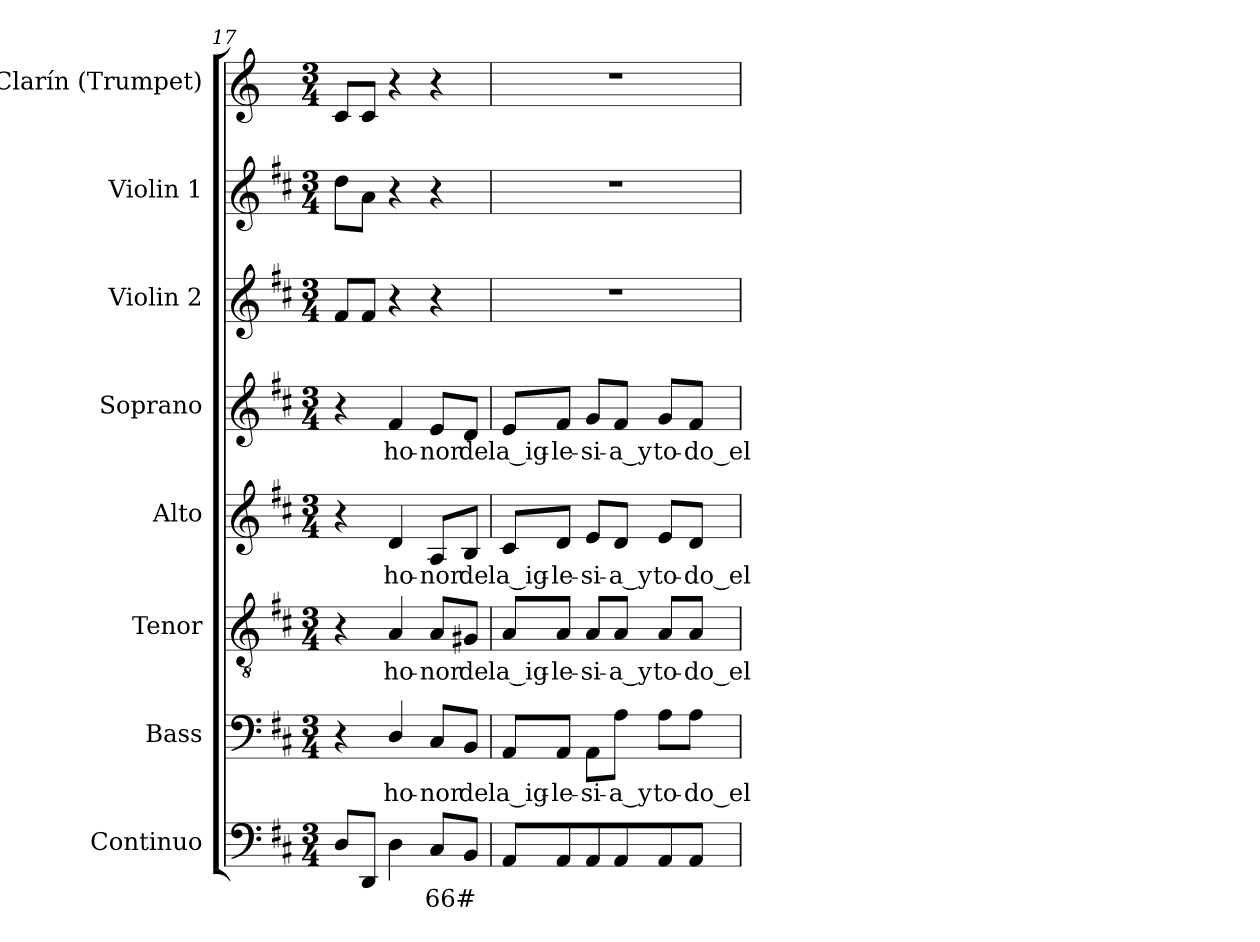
**kern	**text	**kern	**text	**kern	**text	**kern	**text	**kern	**text	**kern	**kern	**kern
*part8	*part8	*part7	*part7	*part6	*part6	*part5	*part5	*part4	*part4	*part3	*part2	*part1
*staff8	*staff8	*staff7	*staff7	*staff6	*staff6	*staff5	*staff5	*staff4	*staff4	*staff3	*staff2	*staff1
*I"Continuo	*	*I"Bass	*	*I"Tenor	*	*I"Alto	*	*I"Soprano	*	*I"Violin 2	*I"Violin 1	*I"Clarín (Trumpet)
*I'Cont.	*	*I'B.	*	*I'T.	*	*I'A.	*	*I'S.	*	*I'Vln. 2	*I'Vln. 1	*I'Tpt.
*clefF4	*	*clefF4	*	*clefGv2	*	*clefG2	*	*clefG2	*	*clefG2	*clefG2	*clefG2
*	*	*	*	*ITrd7c12	*	*	*	*	*	*	*	*ITrd-1c-2
*k[f#c#]	*	*k[f#c#]	*	*k[f#c#]	*	*k[f#c#]	*	*k[f#c#]	*	*k[f#c#]	*k[f#c#]	*k[f#c#]
*D:	*	*D:	*	*D:	*	*D:	*	*D:	*	*D:	*D:	*D:
*M3/4	*	*M3/4	*	*M3/4	*	*M3/4	*	*M3/4	*	*M3/4	*M3/4	*M3/4
=17	=17	=17	=17	=17	=17	=17	=17	=17	=17	=17	=17	=17
8Di/L	.	4r	.	4r	.	4r	.	4r	.	8f#i/L	8ddi\L	8di/L
8DDi/J	.	.	.	.	.	.	.	.	.	8f#i/J	8ai\J	8di/J
!	!	!	!LO:LY:b:color=#000000	!	!	!	!	!	!	!	!	!
!	!	!	!	!	!LO:LY:b:color=#000000	!	!	!	!	!	!	!
!	!	!	!	!	!	!	!LO:LY:b:color=#000000	!	!	!	!	!
!	!	!	!	!	!	!	!	!	!LO:LY:b:color=#000000	!	!	!
4Di\	.	4Di/	ho-	4AAi/	ho-	4di/	ho-	4f#i/	ho-	4r	4r	4r
!	!LO:LY:b:color=#000000	!	!	!	!	!	!	!	!	!	!	!
!	!	!	!LO:LY:b:color=#000000	!	!	!	!	!	!	!	!	!
!	!	!	!	!	!LO:LY:b:color=#000000	!	!	!	!	!	!	!
!	!	!	!	!	!	!	!LO:LY:b:color=#000000	!	!	!	!	!
!	!	!	!	!	!	!	!	!	!LO:LY:b:color=#000000	!	!	!
8C#i/L	66#	8C#i/L	-nor	8AAi/L	-nor	8Ai/L	-nor	8ei/L	-nor	4r	4r	4r
!	!	!	!LO:LY:b:color=#000000	!	!	!	!	!	!	!	!	!
!	!	!	!	!	!LO:LY:b:color=#000000	!	!	!	!	!	!	!
!	!	!	!	!	!	!	!LO:LY:b:color=#000000	!	!	!	!	!
!	!	!	!	!	!	!	!	!	!LO:LY:b:color=#000000	!	!	!
8BBi/J	.	8BBi/J	de	8GG#Xi/J	de	8Bi/J	de	8di/J	de	.	.	.
=18	=18	=18	=18	=18	=18	=18	=18	=18	=18	=18	=18	=18
!	!	!	!LO:LY:b:color=#000000	!	!	!	!	!	!	!	!	!
!	!	!	!	!	!LO:LY:b:color=#000000	!	!	!	!	!	!	!
!	!	!	!	!	!	!	!LO:LY:b:color=#000000	!	!	!	!	!
!	!	!	!	!	!	!	!	!	!LO:LY:b:color=#000000	!LO:N:vis=1	!LO:N:vis=1	!LO:N:vis=1
8AAi/L	.	8AAi/L	la_ig-	8AAi/L	la_ig-	8c#i/L	la_ig-	8ei/L	la_ig-	2.r	2.r	2.r
!	!	!	!LO:LY:b:color=#000000	!	!	!	!	!	!	!	!	!
!	!	!	!	!	!LO:LY:b:color=#000000	!	!	!	!	!	!	!
!	!	!	!	!	!	!	!LO:LY:b:color=#000000	!	!	!	!	!
!	!	!	!	!	!	!	!	!	!LO:LY:b:color=#000000	!	!	!
8AAi/	.	8AAi/J	-le-	8AAi/J	-le-	8di/J	-le-	8f#i/J	-le-	.	.	.
!	!	!	!LO:LY:b:color=#000000	!	!	!	!	!	!	!	!	!
!	!	!	!	!	!LO:LY:b:color=#000000	!	!	!	!	!	!	!
!	!	!	!	!	!	!	!LO:LY:b:color=#000000	!	!	!	!	!
!	!	!	!	!	!	!	!	!	!LO:LY:b:color=#000000	!	!	!
8AAi/	.	8AAi\L	-si-	8AAi/L	-si-	8ei/L	-si-	8gi/L	-si-	.	.	.
!	!	!	!LO:LY:b:color=#000000	!	!	!	!	!	!	!	!	!
!	!	!	!	!	!LO:LY:b:color=#000000	!	!	!	!	!	!	!
!	!	!	!	!	!	!	!LO:LY:b:color=#000000	!	!	!	!	!
!	!	!	!	!	!	!	!	!	!LO:LY:b:color=#000000	!	!	!
8AAi/	.	8Ai\J	-a_y	8AAi/J	-a_y	8di/J	-a_y	8f#i/J	-a_y	.	.	.
!	!	!	!LO:LY:b:color=#000000	!	!	!	!	!	!	!	!	!
!	!	!	!	!	!LO:LY:b:color=#000000	!	!	!	!	!	!	!
!	!	!	!	!	!	!	!LO:LY:b:color=#000000	!	!	!	!	!
!	!	!	!	!	!	!	!	!	!LO:LY:b:color=#000000	!	!	!
8AAi/	.	8Ai\L	to-	8AAi/L	to-	8ei/L	to-	8gi/L	to-	.	.	.
!	!	!	!LO:LY:b:color=#000000	!	!	!	!	!	!	!	!	!
!	!	!	!	!	!LO:LY:b:color=#000000	!	!	!	!	!	!	!
!	!	!	!	!	!	!	!LO:LY:b:color=#000000	!	!	!	!	!
!	!	!	!	!	!	!	!	!	!LO:LY:b:color=#000000	!	!	!
8AAi/J	.	8Ai\J	-do_el	8AAi/J	-do_el	8di/J	-do_el	8f#i/J	-do_el	.	.	.
=	=	=	=	=	=	=	=	=	=	=	=	=
*-	*-	*-	*-	*-	*-	*-	*-	*-	*-	*-	*-	*-
